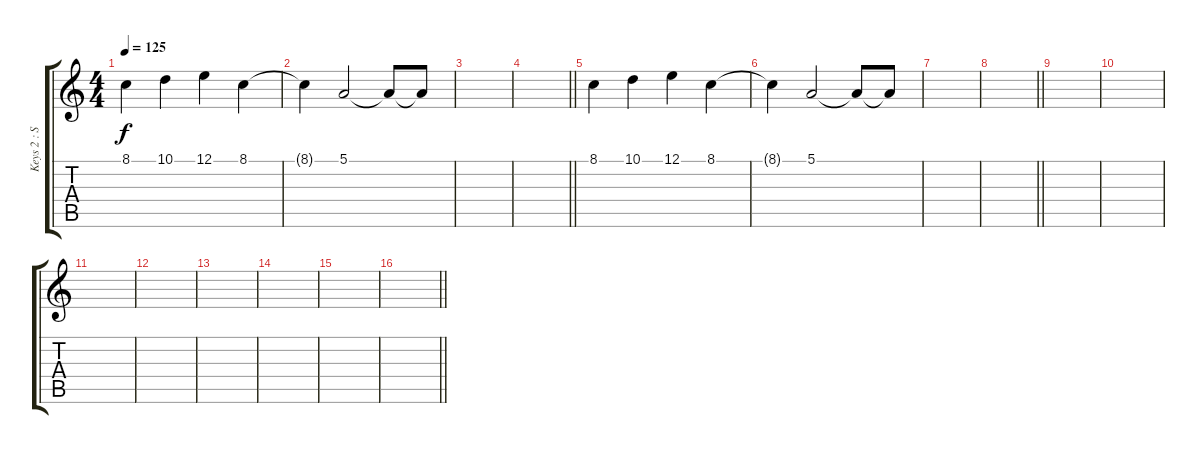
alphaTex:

\track ("Keys 2 : Strings" "Keys 2 : S") {instrument tremolostrings}
\staff {score tabs}
\tuning (E4 B3 G3 D3 A2 E2) {hide}
\ts (4 4)
\tempo 125
\clef g2
\ks c
8.1.4{dy f} 10.1.4 12.1.4 8.1.4 |
8.1{t}.4 5.1.2 5.1{t}.8 5.1{t}.8 |
|
\barLineRight lightlight
|
8.1.4 10.1.4 12.1.4 8.1.4 |
8.1{t}.4 5.1.2 5.1{t}.8 5.1{t}.8 |
|
\barLineRight lightlight
|
|
|
|
|
|
|
|
\barLineRight lightlight
